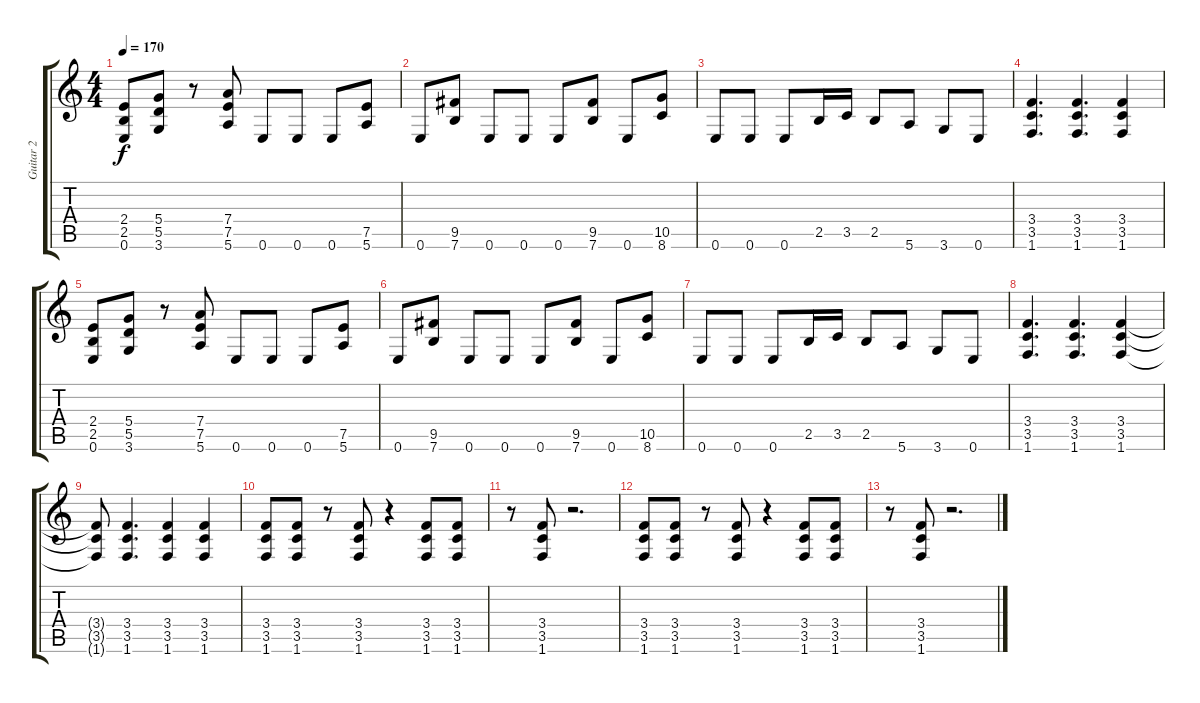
\track ("Guitar 2" "Guitar 2") {instrument distortionguitar}
\staff {score tabs}
\tuning (E4 B3 G3 D3 A2 E2) {hide}
\ts (4 4)
\tempo 170
\clef g2
\ks c
(2.4 2.5 0.6).8{dy f} (5.4 5.5 3.6).8 r.8 (7.4 7.5 5.6).8 0.6.8 0.6.8 0.6.8 (7.5 5.6).8 |
0.6.8 (9.5 7.6).8 0.6.8 0.6.8 0.6.8 (9.5 7.6).8 0.6.8 (10.5 8.6).8 |
0.6.8 0.6.8 0.6.8 2.5.16 3.5.16 2.5.8 5.6.8 3.6.8 0.6.8 |
(3.4 3.5 1.6).4{d} (3.4 3.5 1.6).4{d} (3.4 3.5 1.6).4 |
(2.4 2.5 0.6).8 (5.4 5.5 3.6).8 r.8 (7.4 7.5 5.6).8 0.6.8 0.6.8 0.6.8 (7.5 5.6).8 |
0.6.8 (9.5 7.6).8 0.6.8 0.6.8 0.6.8 (9.5 7.6).8 0.6.8 (10.5 8.6).8 |
0.6.8 0.6.8 0.6.8 2.5.16 3.5.16 2.5.8 5.6.8 3.6.8 0.6.8 |
(3.4 3.5 1.6).4{d} (3.4 3.5 1.6).4{d} (3.4 3.5 1.6).4 |
(3.4{t} 3.5{t} 1.6{t}).8 (3.4 3.5 1.6).4{d} (3.4 3.5 1.6).4 (3.4 3.5 1.6).4 |
(3.4 3.5 1.6).8 (3.4 3.5 1.6).8 r.8 (3.4 3.5 1.6).8 r.4 (3.4 3.5 1.6).8 (3.4 3.5 1.6).8 |
r.8 (3.4 3.5 1.6).8 r.2{d} |
(3.4 3.5 1.6).8 (3.4 3.5 1.6).8 r.8 (3.4 3.5 1.6).8 r.4 (3.4 3.5 1.6).8 (3.4 3.5 1.6).8 |
r.8 (3.4 3.5 1.6).8 r.2{d}
